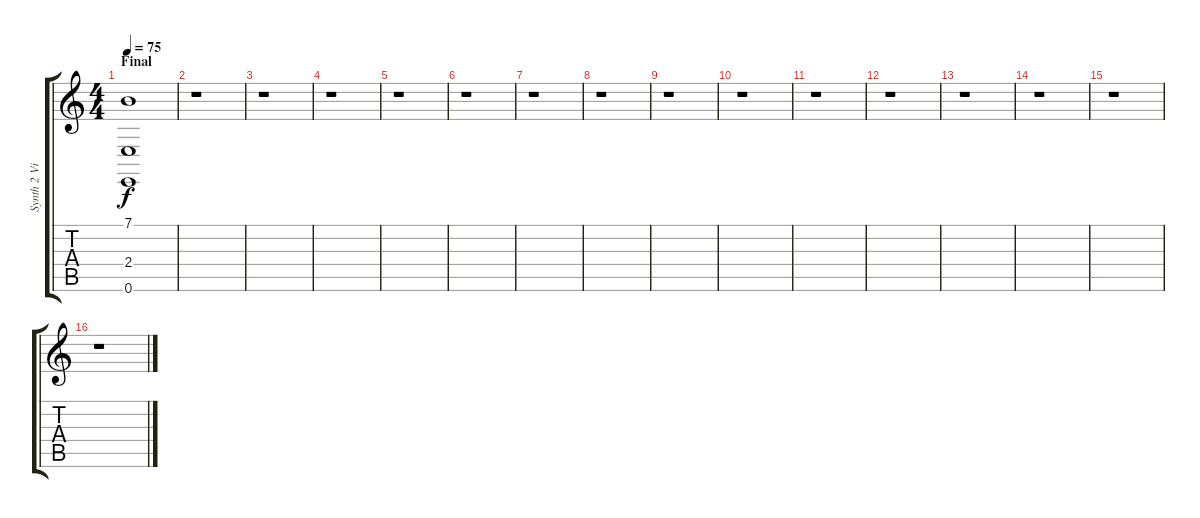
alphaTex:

\track ("Synth 2 Violin" "Synth 2 Vi") {instrument tremolostrings}
\staff {score tabs}
\tuning (E4 B3 G3 D3 A2 E2) {hide}
\ts (4 4)
\section ("" "Final")
\tempo 75
\clef g2
\ks c
(7.1{t} 2.4{t} 0.6{t}).1{dy f} |
r.1 |
r.1 |
r.1 |
r.1 |
r.1 |
r.1 |
r.1 |
r.1 |
r.1 |
r.1 |
r.1 |
r.1 |
r.1 |
r.1 |
r.1
